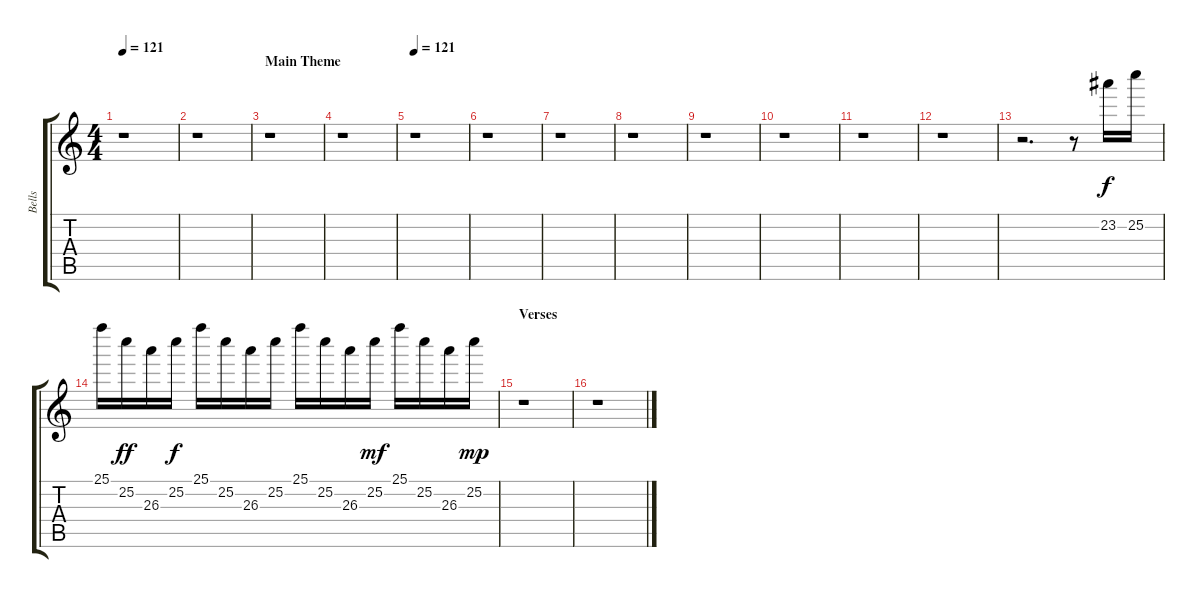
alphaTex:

\track ("Bells" "Bells") {instrument fx3crystal}
\staff {score tabs}
\tuning (E5 B4 G4 D4 A3 E3) {hide}
\ts (4 4)
\tempo 121
\clef g2
\ks c
r.1{dy f instrument fx3crystal} |
r.1 |
\section ("" "Main Theme")
r.1 |
r.1 |
\tempo 121
r.1 |
r.1 |
r.1 |
r.1 |
r.1 |
r.1 |
r.1 |
r.1 |
r.2{d} r.8 23.2.16 25.2.16 |
25.1.16 25.2.16{dy ff} 26.3.16 25.2.16{dy f} 25.1.16 25.2.16 26.3.16 25.2.16 25.1.16 25.2.16 26.3.16 25.2.16{dy mf} 25.1.16 25.2.16 26.3.16 25.2.16{dy mp} |
\section ("" "Verses")
r.1 |
r.1
